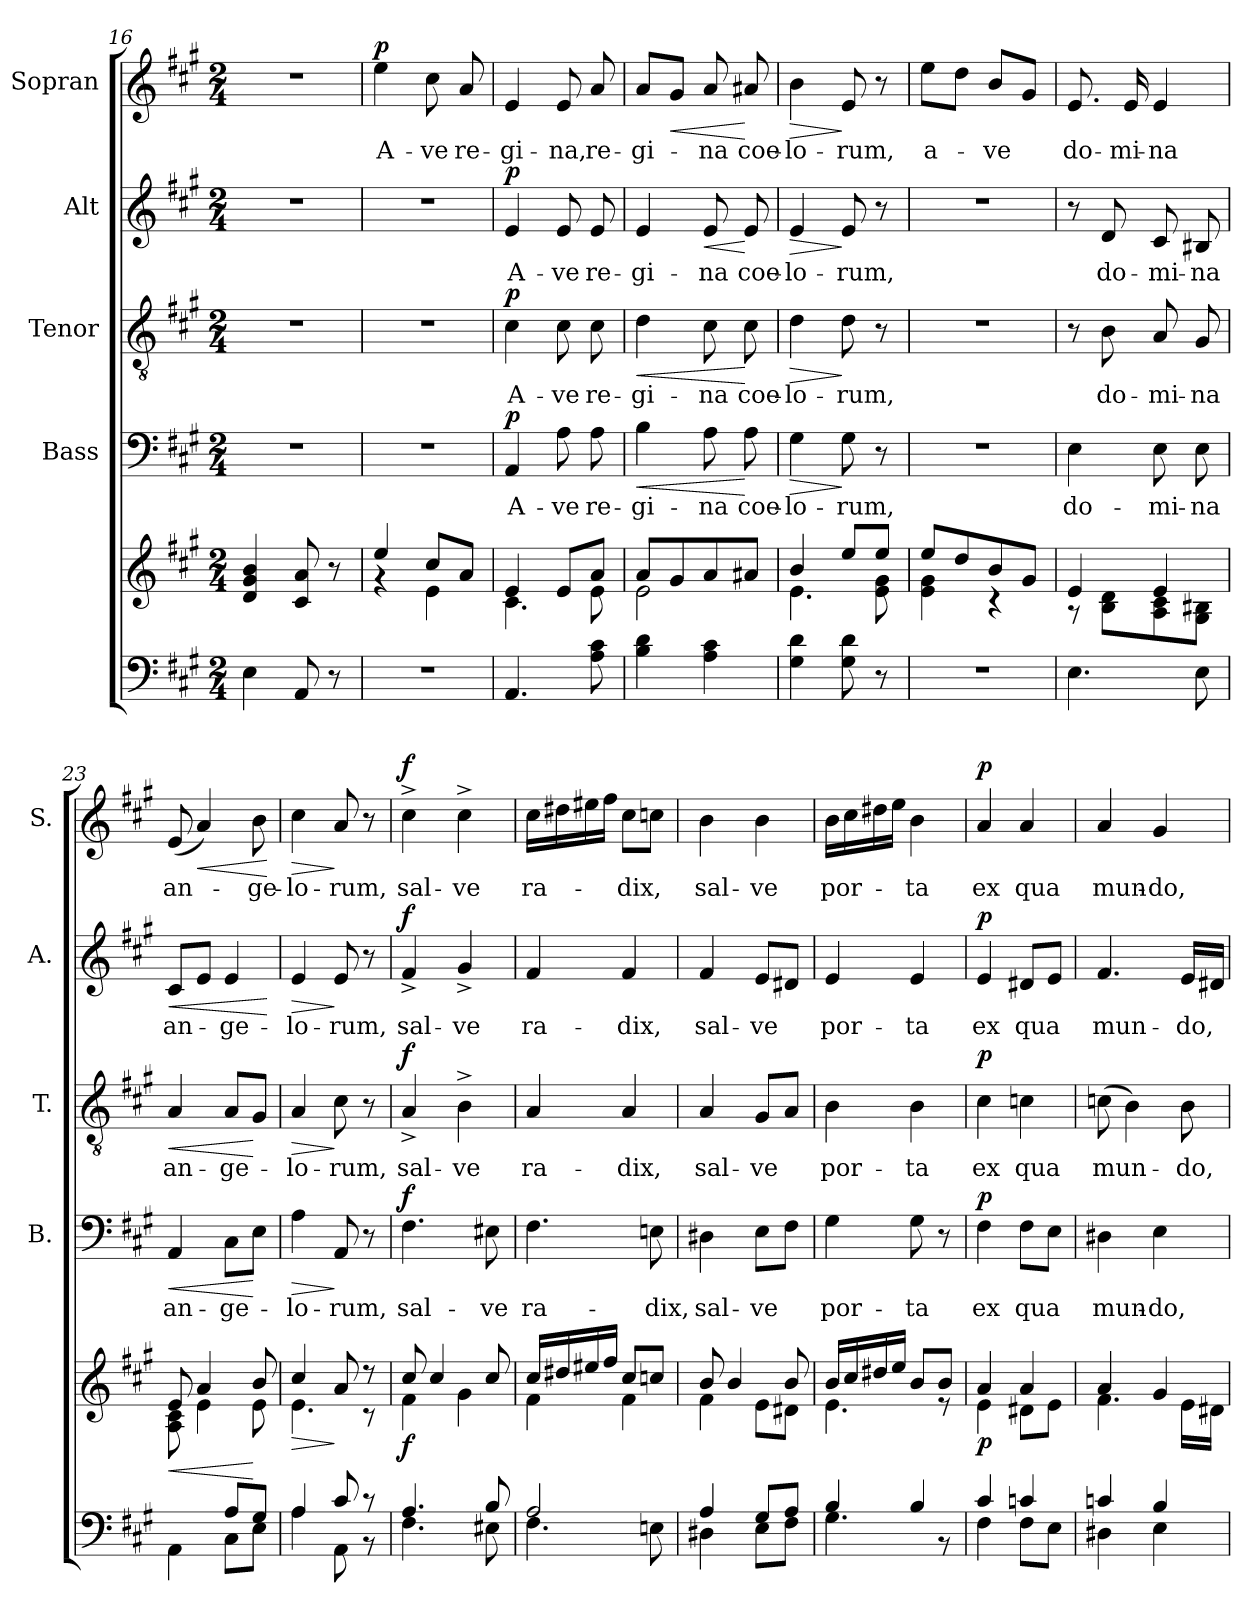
**kern	**kern	**dynam	**kern	**text	**dynam	**kern	**text	**dynam	**kern	**text	**dynam	**kern	**text	**dynam
*part5	*part5	*part5	*part4	*part4	*part4	*part3	*part3	*part3	*part2	*part2	*part2	*part1	*part1	*part1
*staff6	*staff5	*staff5/6	*staff4	*staff4	*staff4	*staff3	*staff3	*staff3	*staff2	*staff2	*staff2	*staff1	*staff1	*staff1
*	*	*	*I"Bass	*	*	*I"Tenor	*	*	*I"Alt	*	*	*I"Sopran	*	*
*	*	*	*I'B.	*	*	*I'T.	*	*	*I'A.	*	*	*I'S.	*	*
*clefF4	*clefG2	*	*clefF4	*	*	*clefGv2	*	*	*clefG2	*	*	*clefG2	*	*
*k[f#c#g#]	*k[f#c#g#]	*	*k[f#c#g#]	*	*	*k[f#c#g#]	*	*	*k[f#c#g#]	*	*	*k[f#c#g#]	*	*
*A:	*A:	*	*A:	*	*	*A:	*	*	*A:	*	*	*A:	*	*
*M2/4	*M2/4	*	*M2/4	*	*	*M2/4	*	*	*M2/4	*	*	*M2/4	*	*
=16	=16	=16	=16	=16	=16	=16	=16	=16	=16	=16	=16	=16	=16	=16
4E\	4d/ 4g#/ 4b/	.	2r	.	.	2r	.	.	2r	.	.	2r	.	.
8AA/	8c#/ 8a/	.	.	.	.	.	.	.	.	.	.	.	.	.
8r	8r	.	.	.	.	.	.	.	.	.	.	.	.	.
=17	=17	=17	=17	=17	=17	=17	=17	=17	=17	=17	=17	=17	=17	=17
*	*^	*	*	*	*	*	*	*	*	*	*	*	*	*
!	!	!	!	!	!	!	!	!	!	!	!	!	!	!LO:LY:b	!LO:DY:a
2r	4ee/	4rf	.	2r	.	.	2r	.	.	2r	.	.	4ee\	A-	p
!	!	!	!	!	!	!	!	!	!	!	!	!	!	!LO:LY:b	!
.	8cc#/L	4e\	.	.	.	.	.	.	.	.	.	.	8cc#\	-ve	.
!	!	!	!	!	!	!	!	!	!	!	!	!	!	!LO:LY:b	!
.	8a/J	.	.	.	.	.	.	.	.	.	.	.	8a/	re-	.
=18	=18	=18	=18	=18	=18	=18	=18	=18	=18	=18	=18	=18	=18	=18	=18
!	!	!	!	!	!LO:LY:b	!LO:DY:a	!	!LO:LY:b	!LO:DY:a	!	!LO:LY:b	!LO:DY:a	!	!LO:LY:b	!
4.AA/	4e/	4.c#\	.	4AA/	A-	p	4c#\	A-	p	4e/	A-	p	4e/	-gi-	.
!	!	!	!	!	!LO:LY:b	!	!	!LO:LY:b	!	!	!LO:LY:b	!	!	!LO:LY:b	!
.	8e/L	.	.	8A\	-ve	.	8c#\	-ve	.	8e/	-ve	.	8e/	-na,	.
!	!	!	!	!	!LO:LY:b	!	!	!LO:LY:b	!	!	!LO:LY:b	!	!	!LO:LY:b	!
8A\ 8c#\	8a/J	8e\	.	8A\	re-	.	8c#\	re-	.	8e/	re-	.	8a/	re-	.
=19	=19	=19	=19	=19	=19	=19	=19	=19	=19	=19	=19	=19	=19	=19	=19
!	!	!	!	!	!LO:LY:b	!LO:HP:b	!	!LO:LY:b	!LO:HP:b	!	!LO:LY:b	!	!	!LO:LY:b	!
4B\ 4d\	8a/L	2e\	.	4B\	-gi-	<	4d\	-gi-	<	4e/	-gi-	.	8a/L	-gi-	.
!	!	!	!	!	!	!	!	!	!	!	!	!	!	!	!LO:HP:b
.	8g#/	.	.	.	.	.	.	.	.	.	.	.	8g#/J	.	<
!	!	!	!	!	!LO:LY:b	!	!	!LO:LY:b	!	!	!LO:LY:b	!LO:HP:b	!	!LO:LY:b	!
4A\ 4c#\	8a/	.	.	8A\	-na	.	8c#\	-na	.	8e/	-na	<	8a/	-na	.
!	!	!	!	!	!LO:LY:b	!	!	!LO:LY:b	!	!	!LO:LY:b	!	!	!LO:LY:b	!
.	8a#X/J	.	.	8A\	coe-	[	8c#\	coe-	[	8e/	coe-	[	8a#X/	coe-	[
=20	=20	=20	=20	=20	=20	=20	=20	=20	=20	=20	=20	=20	=20	=20	=20
!	!	!	!	!	!LO:LY:b	!LO:HP:b	!	!LO:LY:b	!LO:HP:b	!	!LO:LY:b	!LO:HP:b	!	!LO:LY:b	!LO:HP:b
4G#\ 4d\	4b/	4.e\	.	4G#\	-lo-	>	4d\	-lo-	>	4e/	-lo-	>	4b\	-lo-	>
!	!	!	!	!	!LO:LY:b	!	!	!LO:LY:b	!	!	!LO:LY:b	!	!	!LO:LY:b	!
8G#\ 8d\	8ee/L	.	.	8G#\	-rum,	]	8d\	-rum,	]	8e/	-rum,	]	8e/	-rum,	]
8r	8ee/J	8e\ 8g#\	.	8r	.	.	8r	.	.	8r	.	.	8r	.	.
=21	=21	=21	=21	=21	=21	=21	=21	=21	=21	=21	=21	=21	=21	=21	=21
!	!	!	!	!	!	!	!	!	!	!	!	!	!	!LO:LY:b	!
2r	8ee/L	4e\ 4g#\	.	2r	.	.	2r	.	.	2r	.	.	8ee\L	a-	.
.	8dd/	.	.	.	.	.	.	.	.	.	.	.	8dd\J	.	.
!	!	!	!	!	!	!	!	!	!	!	!	!	!	!LO:LY:b	!
.	8b/	4rc	.	.	.	.	.	.	.	.	.	.	8b/L	-ve	.
.	8g#/J	.	.	.	.	.	.	.	.	.	.	.	8g#/J	.	.
!!LO:LB:g=z
=22	=22	=22	=22	=22	=22	=22	=22	=22	=22	=22	=22	=22	=22	=22	=22
!	!	!	!	!	!LO:LY:b	!	!	!	!	!	!	!	!	!LO:LY:b	!
4.E\	4e/	8rA	.	4E\	do-	.	8r	.	.	8r	.	.	8.e/	do-	.
!	!	!	!	!	!	!	!	!LO:LY:b	!	!	!LO:LY:b	!	!	!	!
.	.	8B\ 8d\L	.	.	.	.	8B\	do-	.	8d/	do-	.	.	.	.
!	!	!	!	!	!	!	!	!	!	!	!	!	!	!LO:LY:b	!
.	.	.	.	.	.	.	.	.	.	.	.	.	16e/	-mi-	.
!	!	!	!	!	!LO:LY:b	!	!	!LO:LY:b	!	!	!LO:LY:b	!	!	!LO:LY:b	!
.	4e/	8A\ 8c#\	.	8E\	-mi-	.	8A/	-mi-	.	8c#/	-mi-	.	4e/	-na	.
!	!	!	!	!	!LO:LY:b	!	!	!LO:LY:b	!	!	!LO:LY:b	!	!	!	!
8E\	.	8G#\ 8B#X\J	.	8E\	-na	.	8G#/	-na	.	8B#X/	-na	.	.	.	.
=23	=23	=23	=23	=23	=23	=23	=23	=23	=23	=23	=23	=23	=23	=23	=23
*^	*	*	*	*	*	*	*	*	*	*	*	*	*	*	*
!	!	!	!	!LO:HP:b	!	!LO:LY:b	!LO:HP:b	!	!LO:LY:b	!LO:HP:b	!	!LO:LY:b	!LO:HP:b	!	!LO:LY:b	!
4ryy	4AA\	8e/	8A\ 8c#\	<	4AA/	an-	<	4A/	an-	<	8c#/L	an-	<	(<8e/	an-	.
!	!	!	!	!	!	!	!	!	!	!	!	!	!	!	!	!LO:HP:b
.	.	4a/	4e\	.	.	.	.	.	.	.	8e/J	.	.	4a/)	.	<
!	!	!	!	!	!	!LO:LY:b	!	!	!LO:LY:b	!	!	!LO:LY:b	!	!	!	!
8A/L	8C#\L	.	.	.	8C#\L	-ge-	.	8A/L	-ge-	.	4e/	-ge-	.	.	.	.
!	!	!	!	!	!	!	!	!	!	!	!	!	!	!	!LO:LY:b	!
8G#/J	8E\J	8b/	8e\	[	8E\J	.	[	8G#/J	.	[	.	.	.	8b\	-ge-	.
*v	*v	*	*	*	*	*	*	*	*	*	*	*	*	*	*	*
*	*v	*v	*	*	*	*	*	*	*	*	*	*	*	*	*
.	.	.	.	.	.	.	.	.	.	.	[	.	.	[
=24	=24	=24	=24	=24	=24	=24	=24	=24	=24	=24	=24	=24	=24	=24
*^	*	*	*	*	*	*	*	*	*	*	*	*	*	*
!	!	!	!LO:HP:b	!	!LO:LY:b	!LO:HP:b	!	!LO:LY:b	!LO:HP:b	!	!LO:LY:b	!LO:HP:b	!	!LO:LY:b	!LO:HP:b
*	*	*^	*	*	*	*	*	*	*	*	*	*	*	*	*
4A/	4A\	4cc#/	4.e\	>	4A\	-lo-	>	4A/	-lo-	>	4e/	-lo-	>	4cc#\	-lo-	>
!	!	!	!	!	!	!LO:LY:b	!	!	!LO:LY:b	!	!	!LO:LY:b	!	!	!LO:LY:b	!
8c#/	8AA\	8a/	.	]	8AA/	-rum,	]	8c#\	-rum,	]	8e/	-rum,	]	8a/	-rum,	]
8r	8r	8r	8r	.	8r	.	.	8r	.	.	8r	.	.	8r	.	.
=25	=25	=25	=25	=25	=25	=25	=25	=25	=25	=25	=25	=25	=25	=25	=25	=25
!	!	!	!	!LO:DY:b	!	!LO:LY:b	!LO:DY:a	!	!LO:LY:b	!LO:DY:a	!	!LO:LY:b	!LO:DY:a	!	!LO:LY:b	!LO:DY:a
4.A/	4.F#\	8cc#/	4f#\	f	4.F#\	sal-	f	4A^>/	sal-	f	4f#^>/	sal-	f	4cc#^>\	sal-	f
.	.	4cc#/	.	.	.	.	.	.	.	.	.	.	.	.	.	.
!	!	!	!	!	!	!	!	!	!LO:LY:b	!	!	!LO:LY:b	!	!	!LO:LY:b	!
.	.	.	4g#\	.	.	.	.	4B^>\	-ve	.	4g#^>/	-ve	.	4cc#^>\	-ve	.
!	!	!	!	!	!	!LO:LY:b	!	!	!	!	!	!	!	!	!	!
8B/	8E#X\	8cc#/	.	.	8E#X\	-ve	.	.	.	.	.	.	.	.	.	.
=26	=26	=26	=26	=26	=26	=26	=26	=26	=26	=26	=26	=26	=26	=26	=26	=26
!	!	!	!	!	!	!LO:LY:b	!	!	!LO:LY:b	!	!	!LO:LY:b	!	!	!LO:LY:b	!
2A/	4.F#\	16cc#/LL	4f#\	.	4.F#\	ra-	.	4A/	ra-	.	4f#/	ra-	.	16cc#\LL	ra-	.
.	.	16dd#X/	.	.	.	.	.	.	.	.	.	.	.	16dd#X\	.	.
.	.	16ee#X/	.	.	.	.	.	.	.	.	.	.	.	16ee#X\	.	.
.	.	16ff#/JJ	.	.	.	.	.	.	.	.	.	.	.	16ff#\JJ	.	.
!	!	!	!	!	!	!	!	!	!LO:LY:b	!	!	!LO:LY:b	!	!	!LO:LY:b	!
.	.	8cc#/L	4f#\	.	.	.	.	4A/	-dix,	.	4f#/	-dix,	.	8cc#\L	-dix,	.
!	!	!	!	!	!	!LO:LY:b	!	!	!	!	!	!	!	!	!	!
.	8En\	8ccn/J	.	.	8En\	-dix,	.	.	.	.	.	.	.	8ccn\J	.	.
=27	=27	=27	=27	=27	=27	=27	=27	=27	=27	=27	=27	=27	=27	=27	=27	=27
!	!	!	!	!	!	!LO:LY:b	!	!	!LO:LY:b	!	!	!LO:LY:b	!	!	!LO:LY:b	!
4A/	4D#X\	8b/	4f#\	.	4D#X\	sal-	.	4A/	sal-	.	4f#/	sal-	.	4b\	sal-	.
.	.	4b/	.	.	.	.	.	.	.	.	.	.	.	.	.	.
!	!	!	!	!	!	!LO:LY:b	!	!	!LO:LY:b	!	!	!LO:LY:b	!	!	!LO:LY:b	!
8G#/L	8E\L	.	8e\L	.	8E\L	-ve	.	8G#/L	-ve	.	8e/L	-ve	.	4b\	-ve	.
8A/J	8F#\J	8b/	8d#X\J	.	8F#\J	.	.	8A/J	.	.	8d#X/J	.	.	.	.	.
!!LO:PB:g=z
=28	=28	=28	=28	=28	=28	=28	=28	=28	=28	=28	=28	=28	=28	=28	=28	=28
!	!	!	!	!	!	!LO:LY:b	!	!	!LO:LY:b	!	!	!LO:LY:b	!	!	!LO:LY:b	!
4B/	4.G#\	16b/LL	4.e\	.	4G#\	por-	.	4B\	por-	.	4e/	por-	.	16b\LL	por-	.
.	.	16cc#/	.	.	.	.	.	.	.	.	.	.	.	16cc#\	.	.
.	.	16dd#X/	.	.	.	.	.	.	.	.	.	.	.	16dd#X\	.	.
.	.	16ee/JJ	.	.	.	.	.	.	.	.	.	.	.	16ee\JJ	.	.
!	!	!	!	!	!	!LO:LY:b	!	!	!LO:LY:b	!	!	!LO:LY:b	!	!	!LO:LY:b	!
4B/	.	8b/L	.	.	8G#\	-ta	.	4B\	-ta	.	4e/	-ta	.	4b\	-ta	.
.	8r	8b/J	8re	.	8r	.	.	.	.	.	.	.	.	.	.	.
=29	=29	=29	=29	=29	=29	=29	=29	=29	=29	=29	=29	=29	=29	=29	=29	=29
!	!	!	!	!LO:DY:b	!	!LO:LY:b	!LO:DY:a	!	!LO:LY:b	!LO:DY:a	!	!LO:LY:b	!LO:DY:a	!	!LO:LY:b	!LO:DY:a
4c#/	4F#\	4a/	4e\	p	4F#\	ex	p	4c#\	ex	p	4e/	ex	p	4a/	ex	p
!	!	!	!	!	!	!LO:LY:b	!	!	!LO:LY:b	!	!	!LO:LY:b	!	!	!LO:LY:b	!
4cn/	8F#\L	4a/	8d#X\L	.	8F#\L	qua	.	4cn\	qua	.	8d#X/L	qua	.	4a/	qua	.
.	8E\J	.	8e\J	.	8E\J	.	.	.	.	.	8e/J	.	.	.	.	.
=30	=30	=30	=30	=30	=30	=30	=30	=30	=30	=30	=30	=30	=30	=30	=30	=30
!	!	!	!	!	!	!LO:LY:b	!	!	!LO:LY:b	!	!	!LO:LY:b	!	!	!LO:LY:b	!
4cn/	4D#X\	4a/	4.f#\	.	4D#X\	mun-	.	(>8cn\	mun-	.	4.f#/	mun-	.	4a/	mun-	.
.	.	.	.	.	.	.	.	4B\)	.	.	.	.	.	.	.	.
!	!	!	!	!	!	!LO:LY:b	!	!	!	!	!	!	!	!	!LO:LY:b	!
4B/	4E\	4g#/	.	.	4E\	-do,	.	.	.	.	.	.	.	4g#/	-do,	.
!	!	!	!	!	!	!	!	!	!LO:LY:b	!	!	!LO:LY:b	!	!	!	!
.	.	.	16e\LL	.	.	.	.	8B\	-do,	.	16e/LL	-do,	.	.	.	.
.	.	.	16d#X\JJ	.	.	.	.	.	.	.	16d#X/JJ	.	.	.	.	.
*v	*v	*	*	*	*	*	*	*	*	*	*	*	*	*	*	*
*	*v	*v	*	*	*	*	*	*	*	*	*	*	*	*	*
=	=	=	=	=	=	=	=	=	=	=	=	=	=	=
*-	*-	*-	*-	*-	*-	*-	*-	*-	*-	*-	*-	*-	*-	*-
